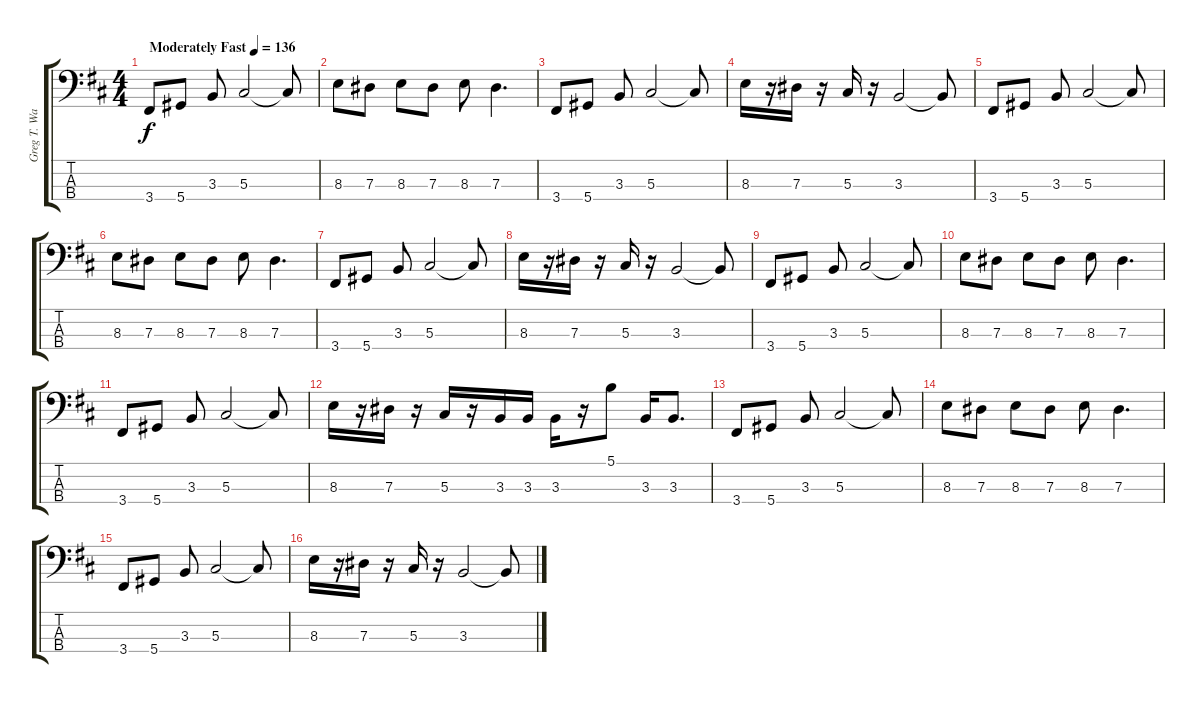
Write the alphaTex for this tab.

\track ("Greg T. Walker Bass" "Greg T. Wa") {instrument electricbassfinger}
\staff {score tabs}
\tuning (Gb2 Db2 Ab1 Eb1) {hide}
\ts (4 4)
\tempo (136 "Moderately Fast")
\clef f4
\ks d
3.4.8{dy f instrument electricbassfinger} 5.4.8 3.3.8 5.3.2 5.3{t}.8 |
8.3.8 7.3.8 8.3.8 7.3.8 8.3.8 7.3.4{d} |
3.4.8 5.4.8 3.3.8 5.3.2 5.3{t}.8 |
8.3.16 r.16 7.3.16 r.16 5.3.16 r.16 3.3.2 3.3{t}.8 |
3.4.8 5.4.8 3.3.8 5.3.2 5.3{t}.8 |
8.3.8 7.3.8 8.3.8 7.3.8 8.3.8 7.3.4{d} |
3.4.8 5.4.8 3.3.8 5.3.2 5.3{t}.8 |
8.3.16 r.16 7.3.16 r.16 5.3.16 r.16 3.3.2 3.3{t}.8 |
3.4.8 5.4.8 3.3.8 5.3.2 5.3{t}.8 |
8.3.8 7.3.8 8.3.8 7.3.8 8.3.8 7.3.4{d} |
3.4.8 5.4.8 3.3.8 5.3.2 5.3{t}.8 |
8.3.16 r.16 7.3.16 r.16 5.3.16 r.16 3.3.16 3.3.16 3.3.16 r.16 5.1.8 3.3.16 3.3.8{d} |
3.4.8 5.4.8 3.3.8 5.3.2 5.3{t}.8 |
8.3.8 7.3.8 8.3.8 7.3.8 8.3.8 7.3.4{d} |
3.4.8 5.4.8 3.3.8 5.3.2 5.3{t}.8 |
8.3.16 r.16 7.3.16 r.16 5.3.16 r.16 3.3.2 3.3{t}.8
